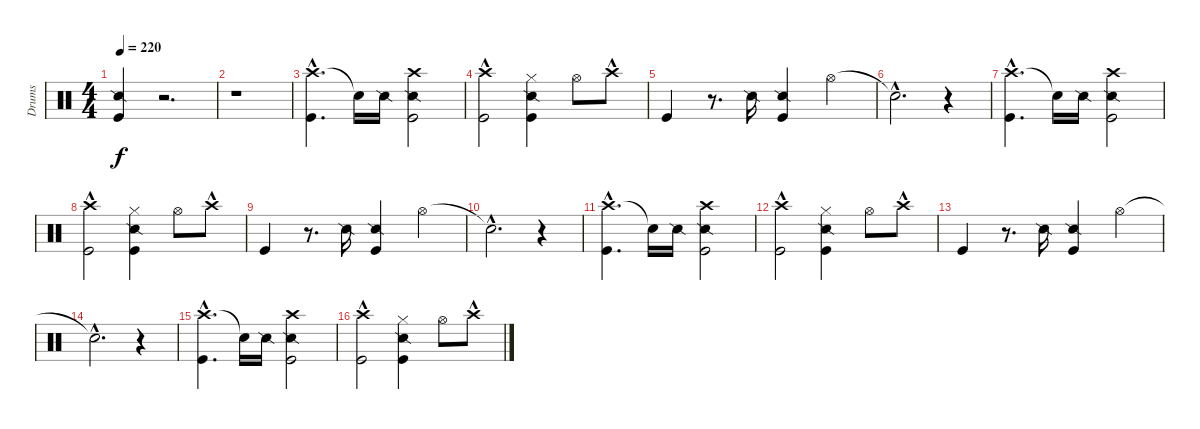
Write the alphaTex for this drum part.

\track ("Drums" "Drums") {instrument percussion}
\staff {score}
\articulation defaults
\ts (4 4)
\tempo 220
\clef neutral
\ks c
("Snare (side stick) 2" "Kick (hit)").4{dy f} r.2{d} |
r.1 |
("Crash high (hit)"{hac} "Kick (hit)").4{d} "Snare (hit)"{t}.16 "Snare (side stick) 2".16 ("Crash high (hit)" "Snare (side stick) 2" "Kick (hit)").2 |
("Crash high (hit)"{hac} "Kick (hit)").2 ("Hi-Hat (closed)" "Snare (side stick) 2" "Kick (hit)").4 "Hi-Hat (open)".8 "Crash high (hit)"{hac}.8 |
"Kick (hit)".4 r.8{d} "Snare (side stick) 2".16 ("Snare (side stick) 2" "Kick (hit)").4 "Hi-Hat (open)".4 |
"Snare (hit)"{hac t}.2{d} r.4 |
("Crash high (hit)"{hac} "Kick (hit)").4{d} "Snare (hit)"{t}.16 "Snare (side stick) 2".16 ("Crash high (hit)" "Snare (side stick) 2" "Kick (hit)").2 |
("Crash high (hit)"{hac} "Kick (hit)").2 ("Hi-Hat (closed)" "Snare (side stick) 2" "Kick (hit)").4 "Hi-Hat (open)".8 "Crash high (hit)"{hac}.8 |
"Kick (hit)".4 r.8{d} "Snare (side stick) 2".16 ("Snare (side stick) 2" "Kick (hit)").4 "Hi-Hat (open)".4 |
"Snare (hit)"{hac t}.2{d} r.4 |
("Crash high (hit)"{hac} "Kick (hit)").4{d} "Snare (hit)"{t}.16 "Snare (side stick) 2".16 ("Crash high (hit)" "Snare (side stick) 2" "Kick (hit)").2 |
("Crash high (hit)"{hac} "Kick (hit)").2 ("Hi-Hat (closed)" "Snare (side stick) 2" "Kick (hit)").4 "Hi-Hat (open)".8 "Crash high (hit)"{hac}.8 |
"Kick (hit)".4 r.8{d} "Snare (side stick) 2".16 ("Snare (side stick) 2" "Kick (hit)").4 "Hi-Hat (open)".4 |
"Snare (hit)"{hac t}.2{d} r.4 |
("Crash high (hit)"{hac} "Kick (hit)").4{d} "Snare (hit)"{t}.16 "Snare (side stick) 2".16 ("Crash high (hit)" "Snare (side stick) 2" "Kick (hit)").2 |
("Crash high (hit)"{hac} "Kick (hit)").2 ("Hi-Hat (closed)" "Snare (side stick) 2" "Kick (hit)").4 "Hi-Hat (open)".8 "Crash high (hit)"{hac}.8
